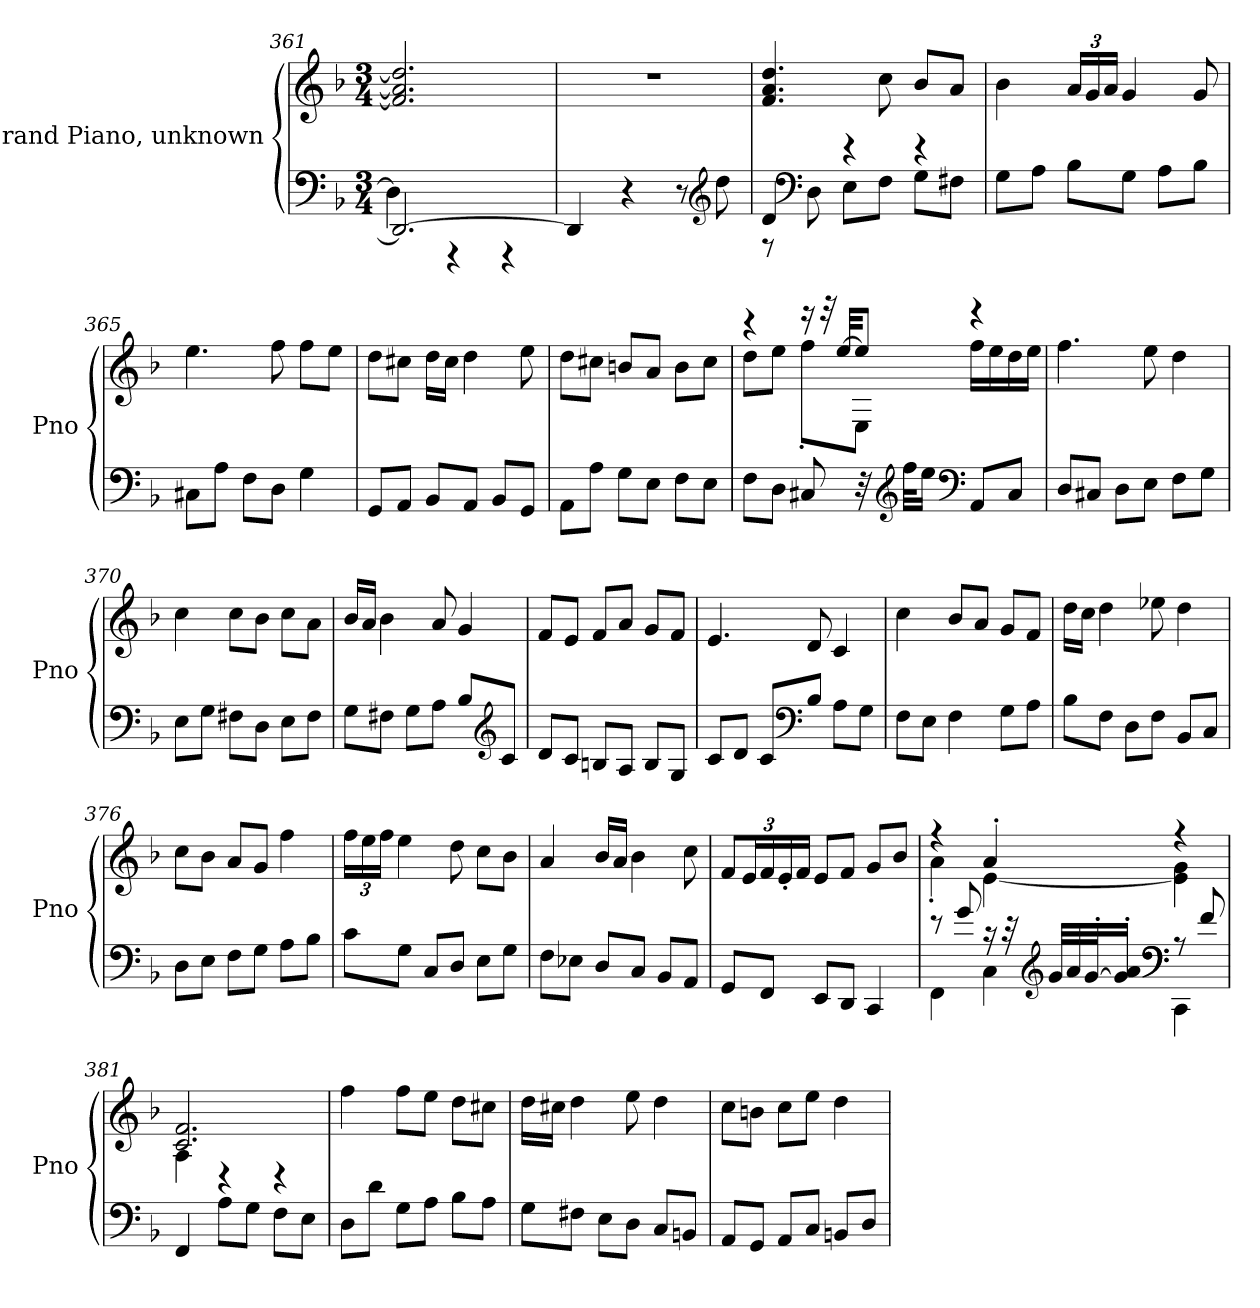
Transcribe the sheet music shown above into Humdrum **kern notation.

**kern	**kern
*part1	*part1
*staff2	*staff1
*I"Grand Piano, unknown	*
*I'Pno	*
*clefF4	*clefG2
*k[b-]	*k[b-]
*M3/4	*M3/4
=361	=361
*^	*
2.DD/_	4D\]	2.f#/] 2.a/] 2.dd/]
.	4r	.
.	4r	.
*v	*v	*
=362	=362
4DD/]	2.r
4r	.
8r	.
*clefG2	*
8dd\	.
=363	=363
*^	*
4d/	8r	4.f/ 4.a/ 4.dd/
*clefF4	*	*
.	8D\	.
4r	8E\L	.
.	8F\J	8cc\
4r	8G\L	8b-/L
.	8F#X\J	8a/J
*v	*v	*
!!LO:LB:g=z
=364	=364
8G\L	4b-\
8A\J	.
*	*Xbrackettup
8B-\L	24a/LL
.	24g/
.	24a/JJ
8G\J	4g/
8A\L	.
8B-\J	8g/
=365	=365
8C#X\L	4.ee\
8A\J	.
8F\L	.
8D\J	8ff\
4G\	8ff\L
.	8ee\J
=366	=366
8GG/L	8dd\L
8AA/J	8cc#X\J
8BB-/L	16dd\LL
.	16cc#\JJ
8AA/J	4dd\
8BB-/L	.
8GG/J	8ee\
=367	=367
8AA\L	8dd\L
8A\J	8cc#X\J
8G\L	8bn/L
8E\J	8a/J
8F\L	8b\L
8E\J	8cc#\J
=368	=368
*	*^
8F\L	4r	8dd\L
8D\J	.	8ee\J
8C#X/	16r	8ff'\L
.	32r	.
.	[32ee/KKL	.
32r	8ee/J]	8E\J
*clefG2	*	*
32ff\KLL	.	.
16ee\JJ	.	.
*clefF4	*	*
8AA/L	4r	16ff\LL
.	.	16ee\
8C#/J	.	16dd\
.	.	16ee\JJ
*	*v	*v
!!LO:LB:g=z
=369	=369
8D/L	4.ff\
8C#X/J	.
8D\L	.
8E\J	8ee\
8F\L	4dd\
8G\J	.
=370	=370
8E\L	4cc\
8G\J	.
8F#X\L	8cc\L
8D\J	8b-\J
8E\L	8cc\L
8F#\J	8a\J
=371	=371
8G\L	16b-/LL
.	16a/JJ
8F#X\J	4b-\
8G\L	.
8A\J	8a/
8B-/L	4g/
*clefG2	*
8c/J	.
=372	=372
8d/L	8f/L
8c/J	8e/J
8Bn/L	8f/L
8A/J	8a/J
8B/L	8g/L
8G/J	8f/J
=373	=373
8c/L	4.e/
8d/J	.
8c/L	.
*clefF4	*
8B-/J	8d/
8A\L	4c/
8G\J	.
=374	=374
8F\L	4cc\
8E\J	.
4F\	8b-/L
.	8a/J
8G\L	8g/L
8A\J	8f/J
!!LO:LB:g=z
=375	=375
8B-\L	16dd\LL
.	16cc\JJ
8F\J	4dd\
8D\L	.
8F\J	8ee-X\
8BB-/L	4dd\
8C/J	.
=376	=376
8D\L	8cc\L
8E\J	8b-\J
8F\L	8a/L
8G\J	8g/J
8A\L	4ff\
8B-\J	.
=377	=377
8c\L	24ff\LL
.	24ee\
.	24ff\JJ
8G\J	4ee\
8C/L	.
8D/J	8dd\
8E\L	8cc\L
8G\J	8b-\J
=378	=378
8F\L	4a/
8E-X\J	.
8D/L	16b-/LL
.	16a/JJ
8C/J	4b-\
8BB-/L	.
8AA/J	8cc\
=379	=379
8GG/L	12f/L
.	24e/L
8FF/J	24f/
.	24e'/
.	24f/JJ
8EE/L	8e/L
8DD/J	8f/J
4CC/	8g/L
.	8b-/J
!!LO:PB:g=z
=380	=380
*^	*^
8r	4FF\	4r	4a'\
8g/	.	.	.
16r	4C\	4a'/	[4e\
32r	.	.	.
*clefG2	*	*	*
32g/LLL	.	.	.
32a/	.	.	.
[32g'/J	.	.	.
16g/]' 16a/'JJ	.	.	.
*clefF4	*	*	*
8r	4CC\	4r	4e\] 4g\
8f/	.	.	.
*v	*v	*	*
=381	=381	=381
4FF/	2.c/ 2.f/	4A\
8A\L	.	4r
8G\J	.	.
8F\L	.	4r
8E\J	.	.
*	*v	*v
=382	=382
8D\L	4ff\
8d\J	.
8G\L	8ff\L
8A\J	8ee\J
8B-\L	8dd\L
8A\J	8cc#X\J
=383	=383
8G\L	16dd\LL
.	16cc#X\JJ
8F#X\J	4dd\
8E\L	.
8D\J	8ee\
8C/L	4dd\
8BBn/J	.
=384	=384
8AA/L	8cc\L
8GG/J	8bn\J
8AA/L	8cc\L
8C/J	8ee\J
8BBn/L	4dd\
8D/J	.
=	=
*-	*-
